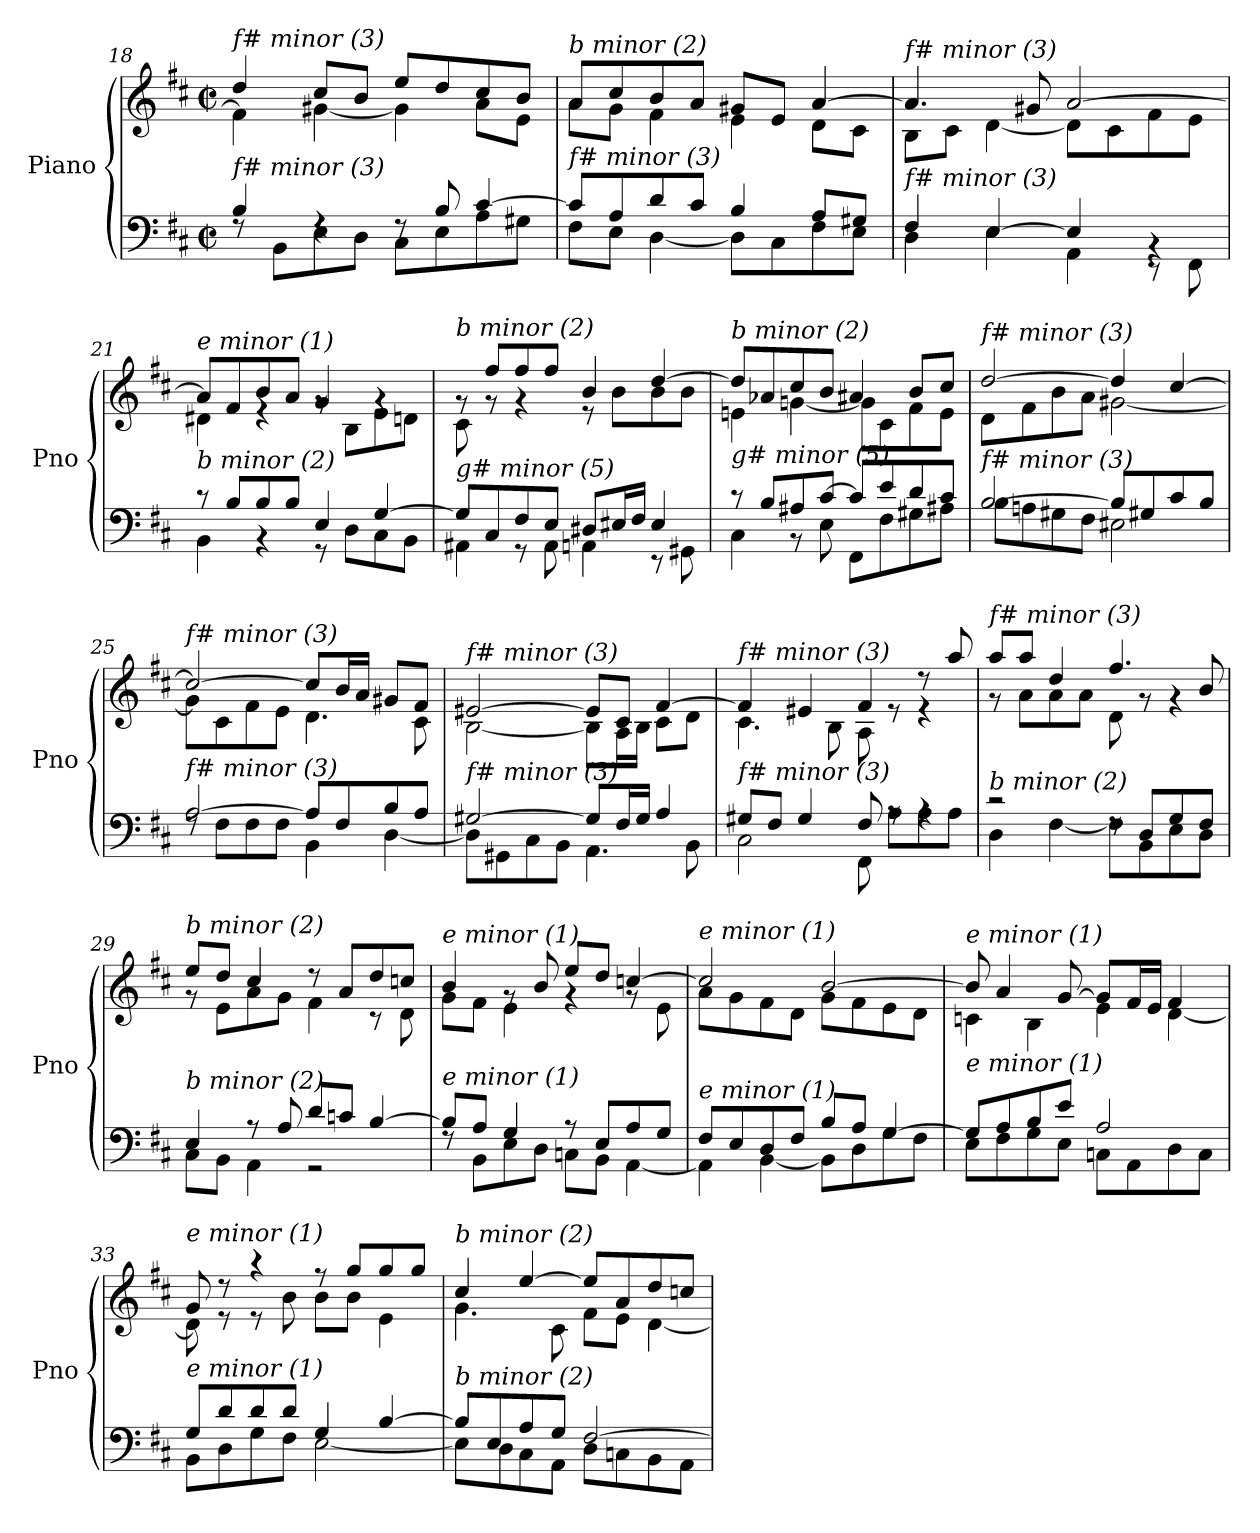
**kern	**kern
*part1	*part1
*staff2	*staff1
*I"Piano	*
*I'Pno	*
*clefF4	*clefG2
*k[f#c#]	*k[f#c#]
*M2/2	*M2/2
*met(c|)	*met(c|)
=18	=18
*^	*^
!	!	!LO:TX:i:t=f# minor (3)	!
!LO:TX:i:t=f# minor (3)	!	!	!
4B/	8rF	4dd/	4f#\]
.	8BB\L	.	.
4rF	8E\	8cc#/L	[4g#X\
.	8D\J	8b/J	.
8rF	8C#\L	8ee/L	4g#\]
8B/	8E\	8dd/	.
[4c#/	8A\	8cc#/	8a\L
.	8G#X\J	8b/J	8e\J
!!LO:LB:g=z	!!
=19	=19	=19	=19
!	!	!LO:TX:i:t=b minor (2)	!
!LO:TX:i:t=f# minor (3)	!	!	!
8c#/L]	8F#\L	8a/L	8a\L
8A/	8E\J	8cc#/	8g\J
8d/	[4D\	8b/	4f#\
8c#/J	.	8a/J	.
4B/	8D\L]	8g#X/L	4e\
.	8C#\	8e/J	.
8A/L	8F#\	[4a/	8d\L
8G#X/J	8E\J	.	8c#\J
=20	=20	=20	=20
!	!	!LO:TX:i:t=f# minor (3)	!
!LO:TX:i:t=f# minor (3)	!	!	!
4F#/	4D\	4.a/]	8B\L
.	.	.	8c#\J
[4E/	4E\	.	[4d\
.	.	8g#X/	.
4E/]	4AA\	[2a/	8d\L]
.	.	.	8c#\
4rBB	8r	.	8f#\
.	8FF#\	.	8e\J
=21	=21	=21	=21
!	!	!LO:TX:i:t=e minor (1)	!
!LO:TX:i:t=b minor (2)	!	!	!
8r	4BB\	8a/L]	4d#X\
8B/L	.	8f#/	.
8B/	4r	8b/	4re
8B/J	.	8a/J	.
4E/	8r	4g/	8rg
.	8D\L	.	8B\L
[4G/	8C#\	4rg	8e\
.	8BB\J	.	8dn\J
=22	=22	=22	=22
!	!	!LO:TX:i:t=b minor (2)	!
!LO:TX:i:t=g# minor (5)	!	!	!
8G/L]	4AA#X\	8rg	8c#\
8C#/	.	8ff#/L	8rg
8F#/	8r	8ff#/	4rg
8E/J	8AA#\	8ff#/J	.
8D#X/L	4AAn\	4b/	8r
16E#X/L	.	.	8b\L
16F#/JJ	.	.	.
4E#/	8r	[4dd/	8b\
.	8GG#X\	.	8b\J
!!LO:PB:g=z	!!
=23	=23	=23	=23
!	!	!LO:TX:i:t=b minor (2)	!
!LO:TX:i:t=g# minor (5)	!	!	!
8r	4C#\	8dd/L]	4en\
8B/L	.	8a-Xi/	.
8A#X/	8r	8cc#/	[4gn\
[8c#/J	8E\	8b/J	.
8c#/L]	8FF#\L	4a#X/	8g\L]
8e/	8F#\	.	8c#\
8d/	8G#X\	8b/L	8f#\
8c#/J	8A#X\J	8cc#/J	8e\J
=24	=24	=24	=24
!	!	!LO:TX:i:t=f# minor (3)	!
!LO:TX:i:t=f# minor (3)	!	!	!
[2B/	8B\L	[2dd/	8d\L
.	8An\	.	8f#\
.	8G#X\	.	8b\
.	8F#\J	.	8a\J
8B/L]	2E#X\	4dd/]	[2g#X\
8G#X/	.	.	.
8c#/	.	[4cc#/	.
8B/J	.	.	.
=25	=25	=25	=25
!	!	!LO:TX:i:t=f# minor (3)	!
!LO:TX:i:t=f# minor (3)	!	!	!
[2A/	8rF	2cc#/_	8g#\L]
.	8F#\L	.	8c#\
.	8F#\	.	8f#\
.	8F#\J	.	8e\J
8A/L]	4BB\	8cc#/L]	4.d\
8F#/	.	16b/L	.
.	.	16a/JJ	.
8B/	[4D\	8g#X/L	.
8A/J	.	8f#/J	8c#\
=26	=26	=26	=26
!	!	!LO:TX:i:t=f# minor (3)	!
!LO:TX:i:t=f# minor (3)	!	!	!
[2G#X/	8D\L]	[2e#X/	[2B\
.	8GG#X\	.	.
.	8C#\	.	.
.	8BB\J	.	.
8G#/L]	4.AA\	8e#/L]	8B\L]
16F#/L	.	8c#/J	16A\L
16G#/JJ	.	.	16B\JJ
4A/	.	[4f#/	8c#\L
.	8BB\	.	8d\J
!!LO:LB:g=z	!!
=27	=27	=27	=27
!	!	!LO:TX:i:t=f# minor (3)	!
!LO:TX:i:t=f# minor (3)	!	!	!
8G#X/L	2C#\	4f#/]	4.c#\
8F#/J	.	.	.
4G#/	.	4e#X/	.
.	.	.	8B\
8F#/	8FF#\	4f#/	8A\
8rA	8A\L	.	8re
4rA	8A\	8r	4re
.	8A\J	8aa/	.
=28	=28	=28	=28
!	!	!LO:TX:i:t=f# minor (3)	!
!LO:TX:i:t=b minor (2)	!	!	!
2r	4D\	8aa/L	8r
.	.	8aa/J	8a\L
.	[4F#\	4dd/	8a\
.	.	.	8a\J
8rF	8F#\L]	4.ff#/	8d\
8D/L	8BB\	.	8rg
8G/	8E\	.	4rg
8F#/J	8D\J	8b/	.
=29	=29	=29	=29
!	!	!LO:TX:i:t=b minor (2)	!
!LO:TX:i:t=b minor (2)	!	!	!
4E/	8C#\L	8ee/L	8rg
.	8BB\J	8dd/J	8e\L
8r	4AA\	4cc#/	8a\
8A/	.	.	8g\J
8d/L	2r	8r	4f#\
8cn/J	.	8a/L	.
[4B/	.	8dd/	8r
.	.	8ccn/J	8d\
=30	=30	=30	=30
!	!	!LO:TX:i:t=e minor (1)	!
!LO:TX:i:t=e minor (1)	!	!	!
8B/L]	8rF	4b/	8g\L
8A/J	8BB\L	.	8f#\J
4G/	8E\	8rg	4e\
.	8D\J	8b/	.
8r	8Cn\L	8ee/L	4rg
8E/L	8BB\J	8dd/J	.
8A/	[4AA\	[4ccn/	8rg
8G/J	.	.	8e\
=31	=31	=31	=31
!	!	!LO:TX:i:t=e minor (1)	!
!LO:TX:i:t=e minor (1)	!	!	!
8F#/L	4AA\]	2cc/]	8a\L
8E/	.	.	8g\
8D/	[4BB\	.	8f#\
8F#/J	.	.	8d\J
8B/L	8BB\L]	[2b/	8g\L
8A/J	8D\	.	8f#\
[4G/	8G\	.	8e\
.	8F#\J	.	8d\J
!!LO:LB:g=z	!!
=32	=32	=32	=32
!	!	!LO:TX:i:t=e minor (1)	!
!LO:TX:i:t=e minor (1)	!	!	!
8G/L]	8E\L	8b/]	4cn\
8A/	8F#\	4a/	.
8B/	8G\	.	4B\
8e/J	8E\J	[8g/	.
2A/	8Cn\L	8g/L]	4e\
.	8AA\	16f#/L	.
.	.	16e/JJ	.
.	8D\	4f#/	[4d\
.	8C\J	.	.
=33	=33	=33	=33
!	!	!LO:TX:i:t=e minor (1)	!
!LO:TX:i:t=e minor (1)	!	!	!
8G/L	8BB\L	8g/	8d\]
8d/	8D\	8r	8r
8d/	8G\	4r	8r
8d/J	8F#\J	.	8b\
4G/	[2E\	8r	8b\L
.	.	8gg/L	8b\J
[4B/	.	8gg/	4e\
.	.	8gg/J	.
=34	=34	=34	=34
!	!	!LO:TX:i:t=b minor (2)	!
!LO:TX:i:t=b minor (2)	!	!	!
8B/L]	8E\L]	4cc#/	4.g\
8E/	8D\	.	.
8A/	8C#\	[4ee/	.
8G/J	8AA\J	.	8c#\
[2F#/	8D\L	8ee/L]	8f#\L
.	8Cn\	8a/	8e\J
.	8BB\	8dd/	[4d\
.	8AA\J	8ccn/J	.
*v	*v	*	*
*	*v	*v
=	=
*-	*-
